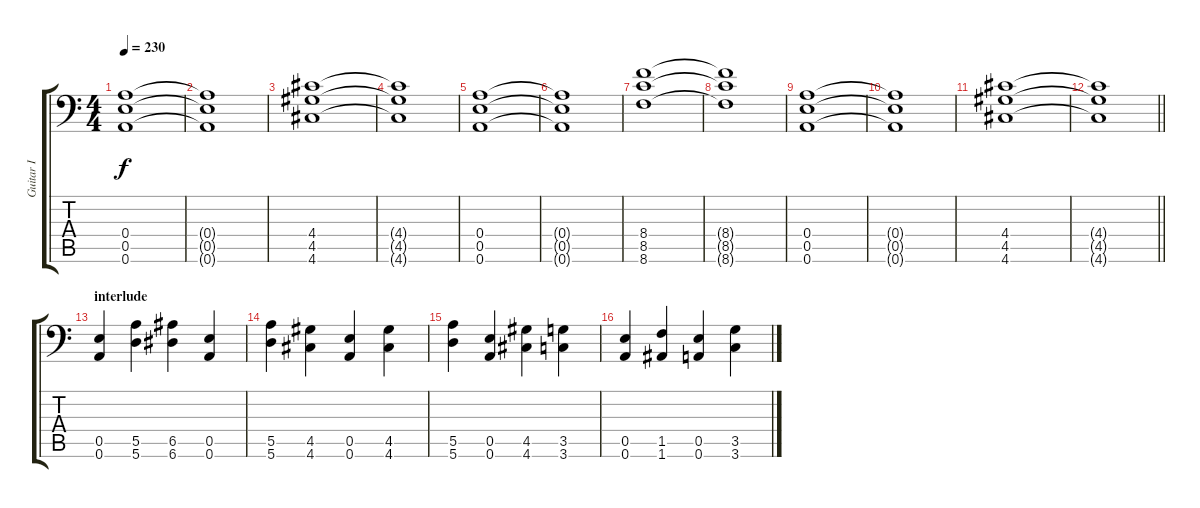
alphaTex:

\track ("Guitar I" "Guitar I") {instrument distortionguitar}
\staff {score tabs}
\tuning (B3 Gb3 D3 A2 E2 A1) {hide}
\ts (4 4)
\tempo 230
\clef f4
\ks c
(0.4 0.5 0.6).1{dy f} |
(0.4{t} 0.5{t} 0.6{t}).1 |
(4.4 4.5 4.6).1 |
(4.4{t} 4.5{t} 4.6{t}).1 |
(0.4 0.5 0.6).1 |
(0.4{t} 0.5{t} 0.6{t}).1 |
(8.4 8.5 8.6).1 |
(8.4{t} 8.5{t} 8.6{t}).1 |
(0.4 0.5 0.6).1 |
(0.4{t} 0.5{t} 0.6{t}).1 |
(4.4 4.5 4.6).1 |
\barLineRight lightlight
(4.4{t} 4.5{t} 4.6{t}).1 |
\section ("" "interlude")
(0.5 0.6).4 (5.5 5.6).4 (6.5 6.6).4 (0.5 0.6).4 |
(5.5 5.6).4 (4.5 4.6).4 (0.5 0.6).4 (4.5 4.6).4 |
(5.5 5.6).4 (0.5 0.6).4 (4.5 4.6).4 (3.5 3.6).4 |
(0.5 0.6).4 (1.5 1.6).4 (0.5 0.6).4 (3.5 3.6).4
